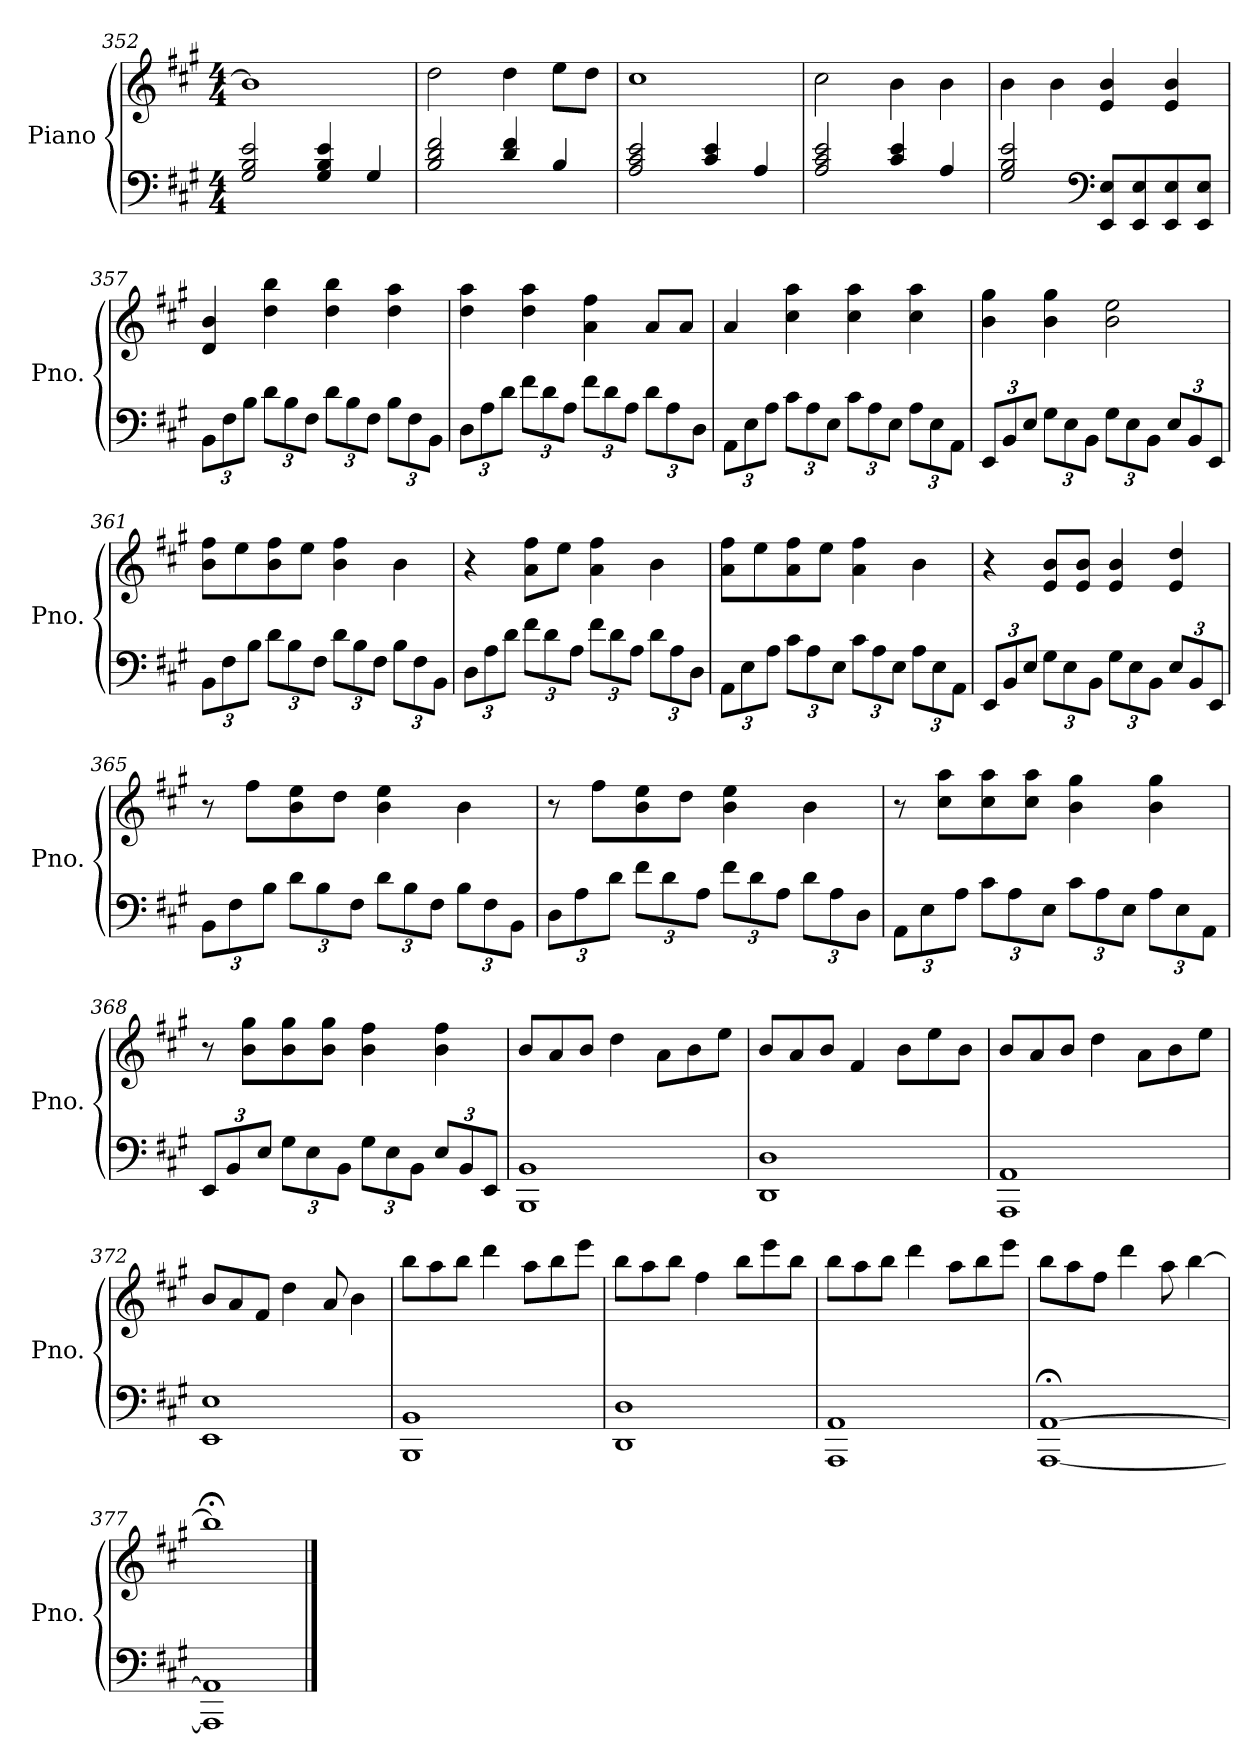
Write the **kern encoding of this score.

**kern	**kern
*part1	*part1
*staff2	*staff1
*I"Piano	*
*I'Pno.	*
*clefF4	*clefG2
*k[f#c#g#]	*k[f#c#g#]
*M4/4	*M4/4
=352	=352
2G#/ 2B/ 2e/	1b]
4G#/ 4B/ 4e/	.
4G#/	.
=353	=353
2B/ 2d/ 2f#/	2dd\
4d/ 4f#/	4dd\
4B/	8ee\L
.	8dd\J
=354	=354
2A/ 2c#/ 2e/	1cc#
4c#/ 4e/	.
4A/	.
=355	=355
2A/ 2c#/ 2e/	2cc#\
4c#/ 4e/	4b\
4A/	4b\
=356	=356
2G#/ 2B/ 2e/	4b\
.	4b\
*clefF4	*
8EE/ 8E/L	4e/ 4b/
8EE/ 8E/	.
8EE/ 8E/	4e/ 4b/
8EE/ 8E/J	.
!!LO:LB:g=z
=357	=357
*Xbrackettup	*
12BB\L	4d/ 4b/
12F#\	.
12B\J	.
12d\L	4dd\ 4bb\
12B\	.
12F#\J	.
12d\L	4dd\ 4bb\
12B\	.
12F#\J	.
12B\L	4dd\ 4aa\
12F#\	.
12BB\J	.
=358	=358
12D\L	4dd\ 4aa\
12A\	.
12d\J	.
12f#\L	4dd\ 4aa\
12d\	.
12A\J	.
12f#\L	4a\ 4ff#\
12d\	.
12A\J	.
12d\L	8a/L
12A\	.
.	8a/J
12D\J	.
=359	=359
12AA\L	4a/
12E\	.
12A\J	.
12c#\L	4cc#\ 4aa\
12A\	.
12E\J	.
12c#\L	4cc#\ 4aa\
12A\	.
12E\J	.
12A\L	4cc#\ 4aa\
12E\	.
12AA\J	.
!!LO:LB:g=z
=360	=360
12EE/L	4b\ 4gg#\
12BB/	.
12E/J	.
12G#\L	4b\ 4gg#\
12E\	.
12BB\J	.
12G#\L	2b\ 2ee\
12E\	.
12BB\J	.
12E/L	.
12BB/	.
12EE/J	.
=361	=361
12BB\L	8b\ 8ff#\L
12F#\	.
.	8ee\
12B\J	.
12d\L	8b\ 8ff#\
12B\	.
.	8ee\J
12F#\J	.
12d\L	4b\ 4ff#\
12B\	.
12F#\J	.
12B\L	4b\
12F#\	.
12BB\J	.
=362	=362
12D\L	4r
12A\	.
12d\J	.
12f#\L	8a\ 8ff#\L
12d\	.
.	8ee\J
12A\J	.
12f#\L	4a\ 4ff#\
12d\	.
12A\J	.
12d\L	4b\
12A\	.
12D\J	.
!!LO:LB:g=z
=363	=363
12AA\L	8a\ 8ff#\L
12E\	.
.	8ee\
12A\J	.
12c#\L	8a\ 8ff#\
12A\	.
.	8ee\J
12E\J	.
12c#\L	4a\ 4ff#\
12A\	.
12E\J	.
12A\L	4b\
12E\	.
12AA\J	.
=364	=364
12EE/L	4r
12BB/	.
12E/J	.
12G#\L	8e/ 8b/L
12E\	.
.	8e/ 8b/J
12BB\J	.
12G#\L	4e/ 4b/
12E\	.
12BB\J	.
12E/L	4e/ 4dd/
12BB/	.
12EE/J	.
=365	=365
12BB\L	8r
12F#\	.
.	8ff#\L
12B\J	.
12d\L	8b\ 8ee\
12B\	.
.	8dd\J
12F#\J	.
12d\L	4b\ 4ee\
12B\	.
12F#\J	.
12B\L	4b\
12F#\	.
12BB\J	.
!!LO:PB:g=z
=366	=366
12D\L	8r
12A\	.
.	8ff#\L
12d\J	.
12f#\L	8b\ 8ee\
12d\	.
.	8dd\J
12A\J	.
12f#\L	4b\ 4ee\
12d\	.
12A\J	.
12d\L	4b\
12A\	.
12D\J	.
=367	=367
12AA\L	8r
12E\	.
.	8cc#\ 8aa\L
12A\J	.
12c#\L	8cc#\ 8aa\
12A\	.
.	8cc#\ 8aa\J
12E\J	.
12c#\L	4b\ 4gg#\
12A\	.
12E\J	.
12A\L	4b\ 4gg#\
12E\	.
12AA\J	.
=368	=368
12EE/L	8r
12BB/	.
.	8b\ 8gg#\L
12E/J	.
12G#\L	8b\ 8gg#\
12E\	.
.	8b\ 8gg#\J
12BB\J	.
12G#\L	4b\ 4ff#\
12E\	.
12BB\J	.
12E/L	4b\ 4ff#\
12BB/	.
12EE/J	.
=369	=369
1BBB 1BB	8b/L
.	8a/
.	8b/J
.	4dd\
.	8a\L
.	8b\
.	8ee\J
!!LO:LB:g=z
=370	=370
1DD 1D	8b/L
.	8a/
.	8b/J
.	4f#/
.	8b\L
.	8ee\
.	8b\J
=371	=371
1AAA 1AA	8b/L
.	8a/
.	8b/J
.	4dd\
.	8a\L
.	8b\
.	8ee\J
=372	=372
1EE 1E	8b/L
.	8a/
.	8f#/J
.	4dd\
.	8a/
.	4b\
=373	=373
1BBB 1BB	8bb\L
.	8aa\
.	8bb\J
.	4ddd\
.	8aa\L
.	8bb\
.	8eee\J
=374	=374
1DD 1D	8bb\L
.	8aa\
.	8bb\J
.	4ff#\
.	8bb\L
.	8eee\
.	8bb\J
!!LO:LB:g=z
=375	=375
1AAA 1AA	8bb\L
.	8aa\
.	8bb\J
.	4ddd\
.	8aa\L
.	8bb\
.	8eee\J
=376	=376
[1AAA;< [1AA;<	8bb\L
.	8aa\
.	8ff#\J
.	4ddd\
.	8aa\
.	[4bb\
=377	=377
1AAA] 1AA]	1bb;<]
==	==
*-	*-
